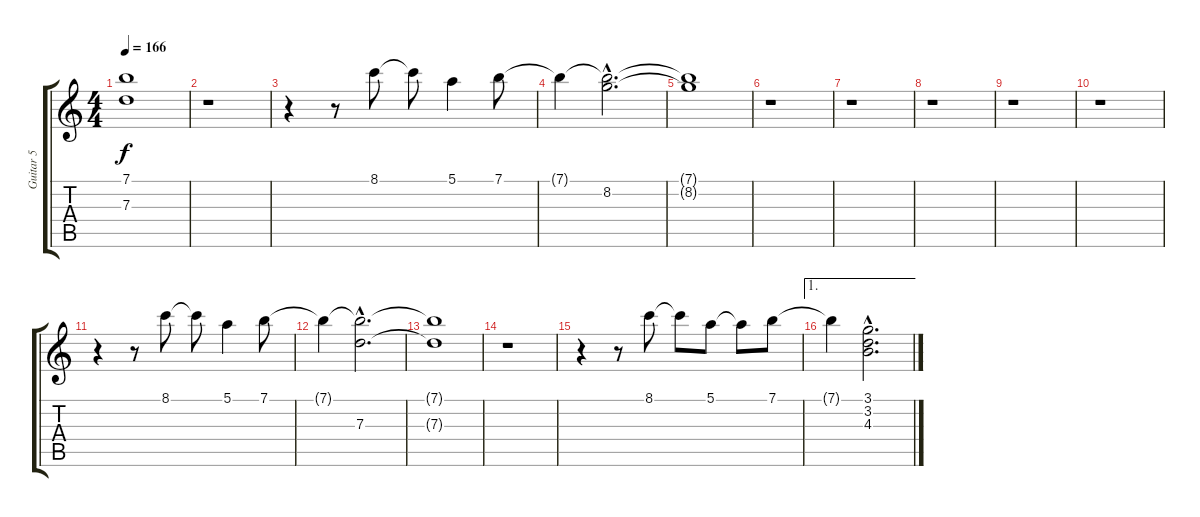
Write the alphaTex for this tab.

\track ("Guitar 5" "Guitar 5") {instrument electricguitarclean}
\staff {score tabs}
\tuning (E4 B3 G3 D3 A2 E2) {hide}
\ts (4 4)
\tempo 166
\clef g2
\ks c
(7.1{t} 7.3{t}).1{dy f} |
r.1 |
r.4 r.8 8.1.8 8.1{t}.8 5.1.4 7.1.8 |
7.1{t}.4 (7.1{hac t} 8.2{hac}).2{d} |
(7.1{t} 8.2{t}).1 |
r.1 |
r.1 |
r.1 |
r.1 |
r.1 |
r.4 r.8 8.1.8 8.1{t}.8 5.1.4 7.1.8 |
7.1{t}.4 (7.1{hac t} 7.3{hac}).2{d} |
(7.1{t} 7.3{t}).1 |
r.1 |
r.4 r.8 8.1.8 8.1{t}.8 5.1.8 5.1{t}.8 7.1.8 |
\ae 1
7.1{t}.4 (3.1{hac} 3.2{hac} 4.3{hac}).2{d}
